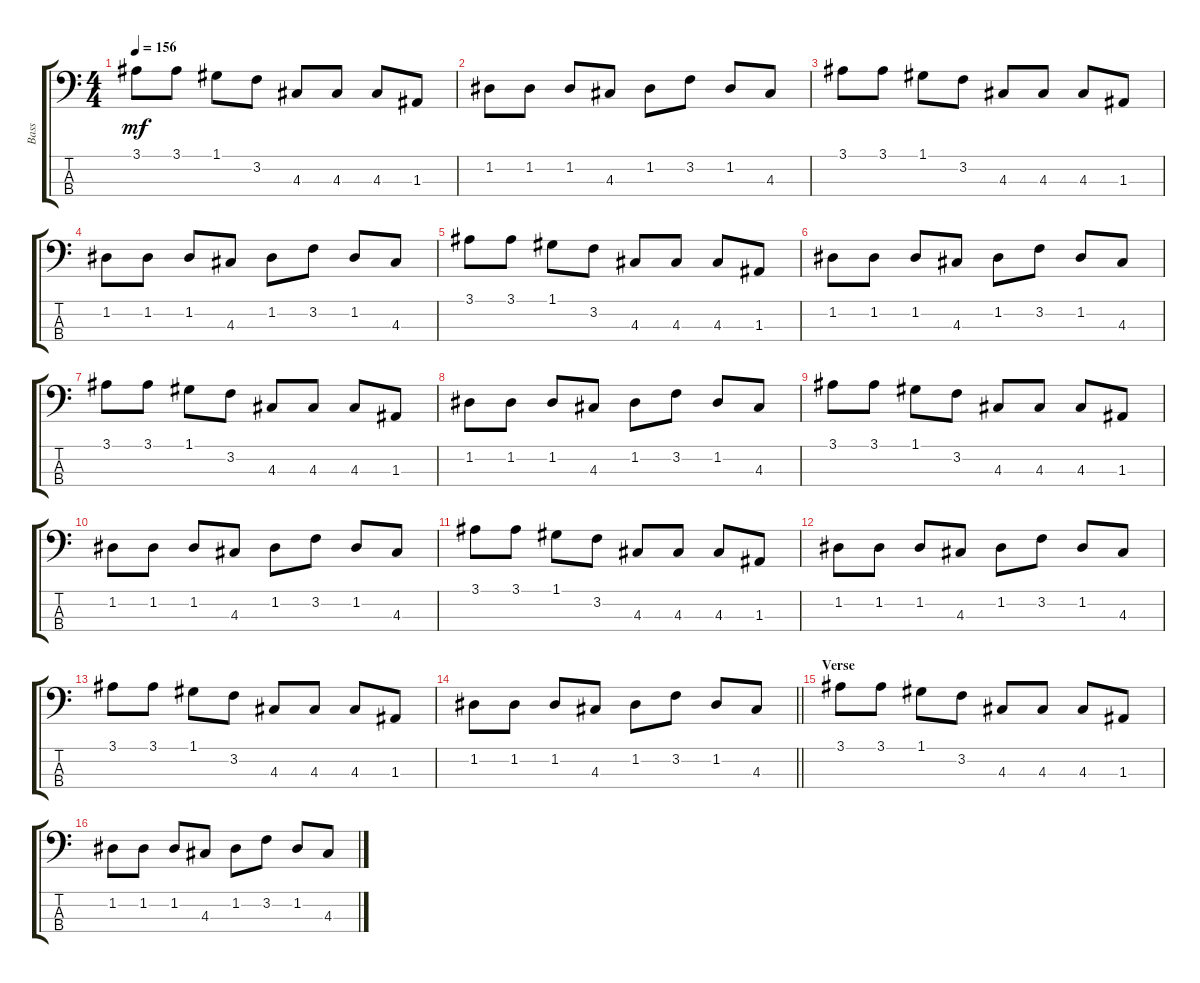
\track ("Bass" "Bass") {instrument electricbassfinger}
\staff {score tabs}
\tuning (G2 D2 A1 E1) {hide}
\ts (4 4)
\tempo 156
\clef f4
\ks c
3.1.8{dy mf} 3.1.8 1.1.8 3.2.8 4.3.8 4.3.8 4.3.8 1.3.8 |
1.2.8 1.2.8 1.2.8 4.3.8 1.2.8 3.2.8 1.2.8 4.3.8 |
3.1.8 3.1.8 1.1.8 3.2.8 4.3.8 4.3.8 4.3.8 1.3.8 |
1.2.8 1.2.8 1.2.8 4.3.8 1.2.8 3.2.8 1.2.8 4.3.8 |
3.1.8 3.1.8 1.1.8 3.2.8 4.3.8 4.3.8 4.3.8 1.3.8 |
1.2.8 1.2.8 1.2.8 4.3.8 1.2.8 3.2.8 1.2.8 4.3.8 |
3.1.8 3.1.8 1.1.8 3.2.8 4.3.8 4.3.8 4.3.8 1.3.8 |
1.2.8 1.2.8 1.2.8 4.3.8 1.2.8 3.2.8 1.2.8 4.3.8 |
3.1.8 3.1.8 1.1.8 3.2.8 4.3.8 4.3.8 4.3.8 1.3.8 |
1.2.8 1.2.8 1.2.8 4.3.8 1.2.8 3.2.8 1.2.8 4.3.8 |
3.1.8 3.1.8 1.1.8 3.2.8 4.3.8 4.3.8 4.3.8 1.3.8 |
1.2.8 1.2.8 1.2.8 4.3.8 1.2.8 3.2.8 1.2.8 4.3.8 |
3.1.8 3.1.8 1.1.8 3.2.8 4.3.8 4.3.8 4.3.8 1.3.8 |
\barLineRight lightlight
1.2.8 1.2.8 1.2.8 4.3.8 1.2.8 3.2.8 1.2.8 4.3.8 |
\section ("" "Verse")
3.1.8 3.1.8 1.1.8 3.2.8 4.3.8 4.3.8 4.3.8 1.3.8 |
1.2.8 1.2.8 1.2.8 4.3.8 1.2.8 3.2.8 1.2.8 4.3.8
